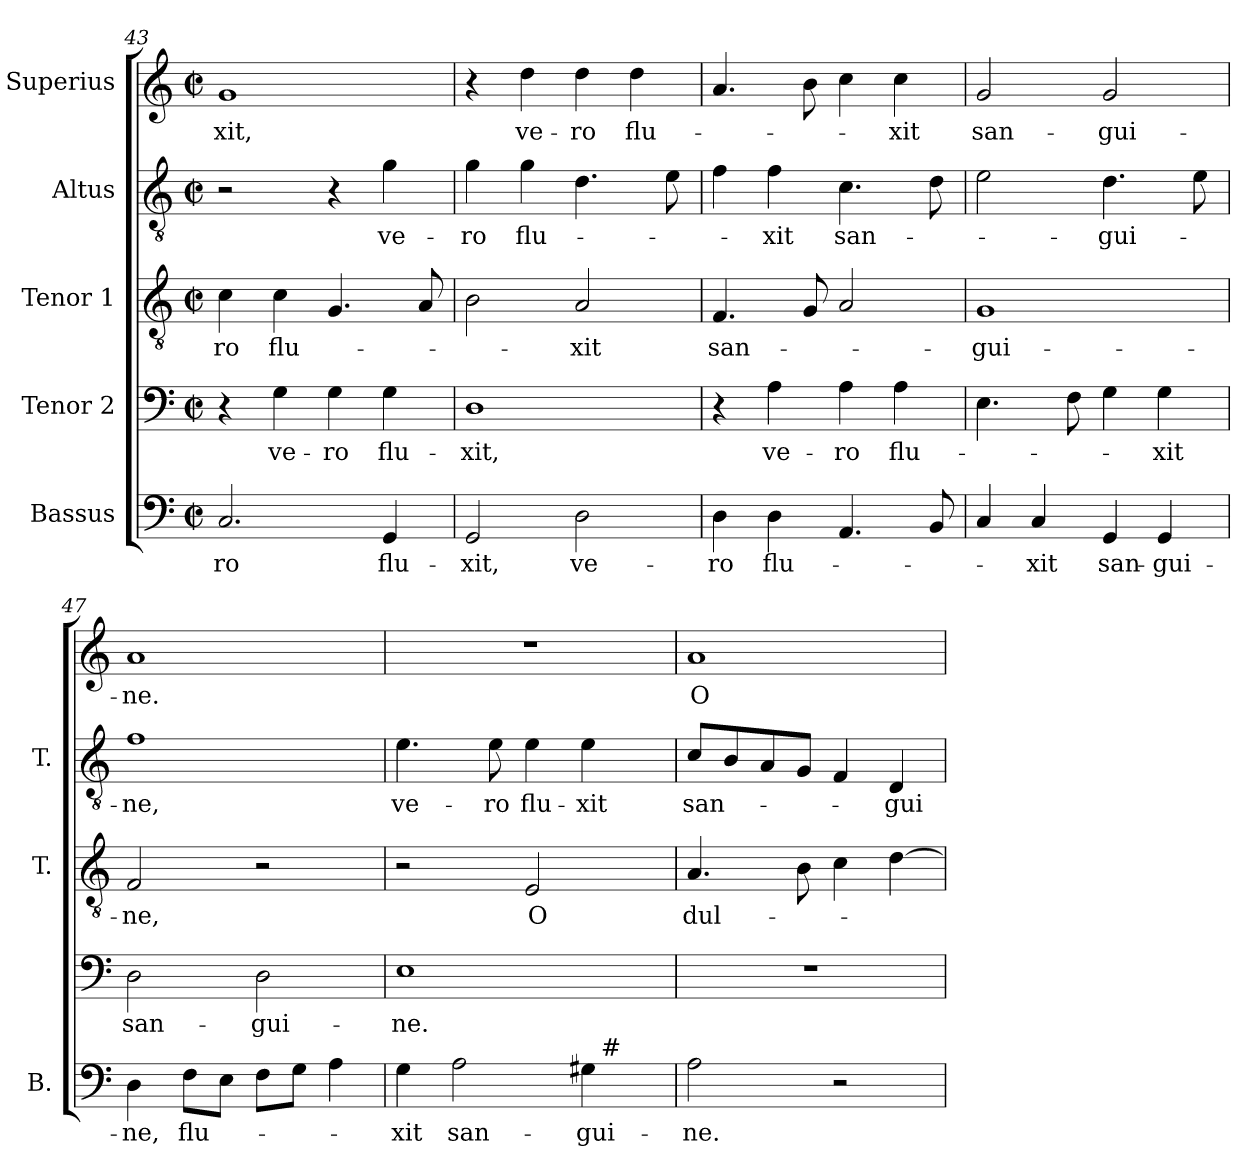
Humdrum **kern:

**kern	**text	**kern	**text	**kern	**text	**kern	**text	**kern	**text
*part5	*part5	*part4	*part4	*part3	*part3	*part2	*part2	*part1	*part1
*staff5	*staff5	*staff4	*staff4	*staff3	*staff3	*staff2	*staff2	*staff1	*staff1
*I"Bassus	*	*I"Tenor 2	*	*I"Tenor 1	*	*I"Altus	*	*I"Superius	*
*I'B.	*	*	*	*I'T.	*	*I'T.	*	*	*
*clefF4	*	*clefF4	*	*clefGv2	*	*clefGv2	*	*clefG2	*
*	*	*	*	*ITrd7c12	*	*ITrd7c12	*	*	*
*k[]	*	*k[]	*	*k[]	*	*k[]	*	*k[]	*
*C:	*	*C:	*	*C:	*	*C:	*	*C:	*
*M2/2	*	*M2/2	*	*M2/2	*	*M2/2	*	*M2/2	*
*met(c|)	*	*met(c|)	*	*met(c|)	*	*met(c|)	*	*met(c|)	*
=43	=43	=43	=43	=43	=43	=43	=43	=43	=43
!	!LO:LY:b:color=#000000	!	!	!	!	!	!	!	!
!	!	!	!	!	!LO:LY:b:color=#000000	!	!	!	!
!	!	!	!	!	!	!	!	!	!LO:LY:b:color=#000000
2.Ci/	-ro	4r	.	4Ci\	-ro	2r	.	1gi	-xit,
!	!	!	!LO:LY:b:color=#000000	!	!	!	!	!	!
!	!	!	!	!	!LO:LY:b:color=#000000	!	!	!	!
.	.	4Gi\	ve-	4Ci\	flu-	.	.	.	.
!	!	!	!LO:LY:b:color=#000000	!	!	!	!	!	!
.	.	4Gi\	-ro	4.GGi/	.	4r	.	.	.
!	!LO:LY:b:color=#000000	!	!	!	!	!	!	!	!
!	!	!	!LO:LY:b:color=#000000	!	!	!	!	!	!
!	!	!	!	!	!	!	!LO:LY:b:color=#000000	!	!
4GGi/	flu-	4Gi\	flu-	.	.	4Gi\	ve-	.	.
.	.	.	.	8AAi/	.	.	.	.	.
!!LO:LB:g=z
=44	=44	=44	=44	=44	=44	=44	=44	=44	=44
!	!LO:LY:b:color=#000000	!	!	!	!	!	!	!	!
!	!	!	!LO:LY:b:color=#000000	!	!	!	!	!	!
!	!	!	!	!	!	!	!LO:LY:b:color=#000000	!	!
2GGi/	-xit,	1Di	-xit,	2BBi\	.	4Gi\	-ro	4r	.
!	!	!	!	!	!	!	!LO:LY:b:color=#000000	!	!
!	!	!	!	!	!	!	!	!	!LO:LY:b:color=#000000
.	.	.	.	.	.	4Gi\	flu-	4ddi\	ve-
!	!LO:LY:b:color=#000000	!	!	!	!	!	!	!	!
!	!	!	!	!	!LO:LY:b:color=#000000	!	!	!	!
!	!	!	!	!	!	!	!	!	!LO:LY:b:color=#000000
2Di\	ve-	.	.	2AAi/	-xit	4.Di\	.	4ddi\	-ro
!	!	!	!	!	!	!	!	!	!LO:LY:b:color=#000000
.	.	.	.	.	.	.	.	4ddi\	flu-
.	.	.	.	.	.	8Ei\	.	.	.
=45	=45	=45	=45	=45	=45	=45	=45	=45	=45
!	!LO:LY:b:color=#000000	!	!	!	!	!	!	!	!
!	!	!	!	!	!LO:LY:b:color=#000000	!	!	!	!
4Di\	-ro	4r	.	4.FFi/	san-	4Fi\	.	4.ai/	.
!	!LO:LY:b:color=#000000	!	!	!	!	!	!	!	!
!	!	!	!LO:LY:b:color=#000000	!	!	!	!	!	!
!	!	!	!	!	!	!	!LO:LY:b:color=#000000	!	!
4Di\	flu-	4Ai\	ve-	.	.	4Fi\	-xit	.	.
.	.	.	.	8GGi/	.	.	.	8bi\	.
!	!	!	!LO:LY:b:color=#000000	!	!	!	!	!	!
!	!	!	!	!	!	!	!LO:LY:b:color=#000000	!	!
4.AAi/	.	4Ai\	-ro	2AAi/	.	4.Ci\	san-	4cci\	.
!	!	!	!LO:LY:b:color=#000000	!	!	!	!	!	!
!	!	!	!	!	!	!	!	!	!LO:LY:b:color=#000000
.	.	4Ai\	flu-	.	.	.	.	4cci\	-xit
8BBi/	.	.	.	.	.	8Di\	.	.	.
=46	=46	=46	=46	=46	=46	=46	=46	=46	=46
!	!	!	!	!	!LO:LY:b:color=#000000	!	!	!	!
!	!	!	!	!	!	!	!	!	!LO:LY:b:color=#000000
4Ci/	.	4.Ei\	.	1GGi	-gui-	2Ei\	.	2gi/	san-
!	!LO:LY:b:color=#000000	!	!	!	!	!	!	!	!
4Ci/	-xit	.	.	.	.	.	.	.	.
.	.	8Fi\	.	.	.	.	.	.	.
!	!LO:LY:b:color=#000000	!	!	!	!	!	!	!	!
!	!	!	!	!	!	!	!LO:LY:b:color=#000000	!	!
!	!	!	!	!	!	!	!	!	!LO:LY:b:color=#000000
4GGi/	san-	4Gi\	.	.	.	4.Di\	-gui-	2gi/	-gui-
!	!LO:LY:b:color=#000000	!	!	!	!	!	!	!	!
!	!	!	!LO:LY:b:color=#000000	!	!	!	!	!	!
4GGi/	-gui-	4Gi\	-xit	.	.	.	.	.	.
.	.	.	.	.	.	8Ei\	.	.	.
=47	=47	=47	=47	=47	=47	=47	=47	=47	=47
!	!LO:LY:b:color=#000000	!	!	!	!	!	!	!	!
!	!	!	!LO:LY:b:color=#000000	!	!	!	!	!	!
!	!	!	!	!	!LO:LY:b:color=#000000	!	!	!	!
!	!	!	!	!	!	!	!LO:LY:b:color=#000000	!	!
!	!	!	!	!	!	!	!	!	!LO:LY:b:color=#000000
4Di\	-ne,	2Di\	san-	2FFi/	-ne,	1Fi	-ne,	1ai	-ne.
!	!LO:LY:b:color=#000000	!	!	!	!	!	!	!	!
8Fi\L	flu-	.	.	.	.	.	.	.	.
8Ei\J	.	.	.	.	.	.	.	.	.
!	!	!	!LO:LY:b:color=#000000	!	!	!	!	!	!
8Fi\L	.	2Di\	-gui-	2r	.	.	.	.	.
8Gi\J	.	.	.	.	.	.	.	.	.
4Ai\	.	.	.	.	.	.	.	.	.
=48	=48	=48	=48	=48	=48	=48	=48	=48	=48
!	!LO:LY:b:color=#000000	!	!	!	!	!	!	!	!
!	!	!	!LO:LY:b:color=#000000	!	!	!	!	!	!
!	!	!	!	!	!	!	!LO:LY:b:color=#000000	!	!
*^	*	*	*	*	*	*	*	*	*
4Gi\	2ryy	-xit	1Ei	-ne.	2r	.	4.Ei\	ve-	1r	.
!	!	!LO:LY:b:color=#000000	!	!	!	!	!	!	!	!
2Ai\	.	san-	.	.	.	.	.	.	.	.
!	!	!	!	!	!	!	!	!LO:LY:b:color=#000000	!	!
.	.	.	.	.	.	.	8Ei\	-ro	.	.
!	!	!	!	!	!	!LO:LY:b:color=#000000	!	!	!	!
!	!	!	!	!	!	!	!	!LO:LY:b:color=#000000	!	!
.	4ryy	.	.	.	2EEi/	O	4Ei\	flu-	.	.
!	!	!LO:LY:b:color=#000000	!	!	!	!	!	!	!	!
!	!	!	!	!	!	!	!	!LO:LY:b:color=#000000	!	!
4G#i\	32ryy	-gui-	.	.	.	.	4Ei\	-xit	.	.
.	256ryy	.	.	.	.	.	.	.	.	.
!	!LO:TX:a:t=#	!	!	!	!	!	!	!	!	!
.	8ryy	.	.	.	.	.	.	.	.	.
.	16ryy	.	.	.	.	.	.	.	.	.
.	64..ryy	.	.	.	.	.	.	.	.	.
*v	*v	*	*	*	*	*	*	*	*	*
=49	=49	=49	=49	=49	=49	=49	=49	=49	=49
*^	*	*	*	*	*	*	*	*	*
!	!	!LO:LY:b:color=#000000	!	!	!	!	!	!	!	!
*v	*v	*	*	*	*	*	*	*	*	*
*^	*	*	*	*	*	*	*	*	*
!	!	!	!	!	!	!LO:LY:b:color=#000000	!	!	!	!
*v	*v	*	*	*	*	*	*	*	*	*
*^	*	*	*	*	*	*	*	*	*
!	!	!	!	!	!	!	!	!LO:LY:b:color=#000000	!	!
*v	*v	*	*	*	*	*	*	*	*	*
*^	*	*	*	*	*	*	*	*	*
!	!	!	!	!	!	!	!	!	!	!LO:LY:b:color=#000000
*v	*v	*	*	*	*	*	*	*	*	*
2Ai\	-ne.	1r	.	4.AAi/	dul-	8Ci/L	san-	1ai	O
.	.	.	.	.	.	8BBi/	.	.	.
.	.	.	.	.	.	8AAi/	.	.	.
.	.	.	.	8BBi\	.	8GGi/J	.	.	.
2r	.	.	.	4Ci\	.	4FFi/	.	.	.
!	!	!	!	!	!	!	!LO:LY:b:color=#000000	!	!
.	.	.	.	[>4Di\	.	4DDi/	-gui-	.	.
=	=	=	=	=	=	=	=	=	=
*-	*-	*-	*-	*-	*-	*-	*-	*-	*-
